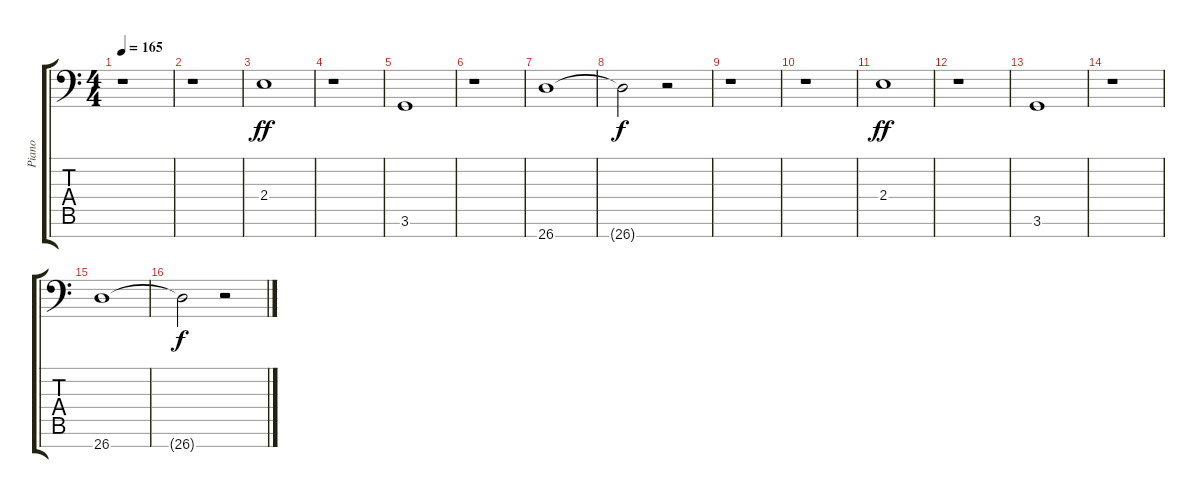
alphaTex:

\track ("Piano" "Piano") {instrument acousticgrandpiano}
\staff {score tabs}
\tuning (C8 B3 G3 D3 A2 E2 C-1) {hide}
\ts (4 4)
\tempo 165
\clef f4
\ks c
r.1{dy f} |
r.1 |
2.4.1{dy ff} |
r.1 |
3.6.1 |
r.1 |
26.7.1 |
26.7{t}.2{dy f} r.2 |
r.1 |
r.1 |
2.4.1{dy ff} |
r.1 |
3.6.1 |
r.1 |
26.7.1 |
26.7{t}.2{dy f} r.2
